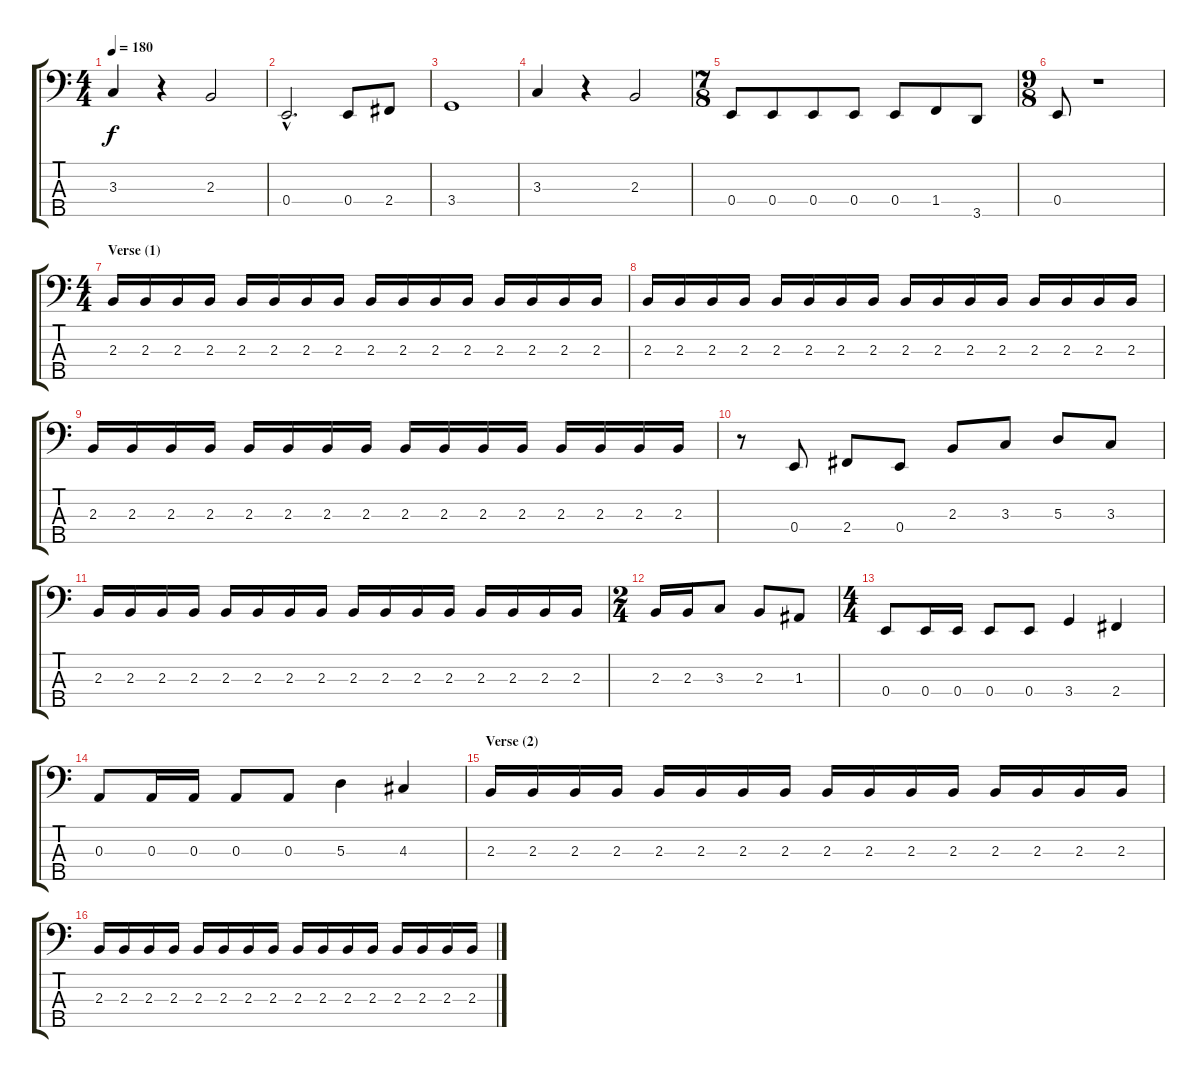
\track "" {instrument electricbassfinger}
\staff {score tabs}
\tuning (G2 D2 A1 E1 B0) {hide}
\ts (4 4)
\tempo 180
\clef f4
\ks c
3.3.4{dy f} r.4 2.3.2 |
0.4{hac}.2{d} 0.4.8 2.4.8 |
3.4.1 |
3.3.4 r.4 2.3.2 |
\ts (7 8)
0.4.8 0.4.8 0.4.8 0.4.8 0.4.8 1.4.8 3.5.8 |
\ts (9 8)
0.4.8 r.1 |
\ts (4 4)
\section ("" "Verse (1)")
2.3.16 2.3.16 2.3.16 2.3.16 2.3.16 2.3.16 2.3.16 2.3.16 2.3.16 2.3.16 2.3.16 2.3.16 2.3.16 2.3.16 2.3.16 2.3.16 |
2.3.16 2.3.16 2.3.16 2.3.16 2.3.16 2.3.16 2.3.16 2.3.16 2.3.16 2.3.16 2.3.16 2.3.16 2.3.16 2.3.16 2.3.16 2.3.16 |
2.3.16 2.3.16 2.3.16 2.3.16 2.3.16 2.3.16 2.3.16 2.3.16 2.3.16 2.3.16 2.3.16 2.3.16 2.3.16 2.3.16 2.3.16 2.3.16 |
r.8 0.4.8 2.4.8 0.4.8 2.3.8 3.3.8 5.3.8 3.3.8 |
2.3.16 2.3.16 2.3.16 2.3.16 2.3.16 2.3.16 2.3.16 2.3.16 2.3.16 2.3.16 2.3.16 2.3.16 2.3.16 2.3.16 2.3.16 2.3.16 |
\ts (2 4)
2.3.16 2.3.16 3.3.8 2.3.8 1.3.8 |
\ts (4 4)
0.4.8 0.4.16 0.4.16 0.4.8 0.4.8 3.4.4 2.4.4 |
0.3.8 0.3.16 0.3.16 0.3.8 0.3.8 5.3.4 4.3.4 |
\section ("" "Verse (2)")
2.3.16 2.3.16 2.3.16 2.3.16 2.3.16 2.3.16 2.3.16 2.3.16 2.3.16 2.3.16 2.3.16 2.3.16 2.3.16 2.3.16 2.3.16 2.3.16 |
2.3.16 2.3.16 2.3.16 2.3.16 2.3.16 2.3.16 2.3.16 2.3.16 2.3.16 2.3.16 2.3.16 2.3.16 2.3.16 2.3.16 2.3.16 2.3.16
